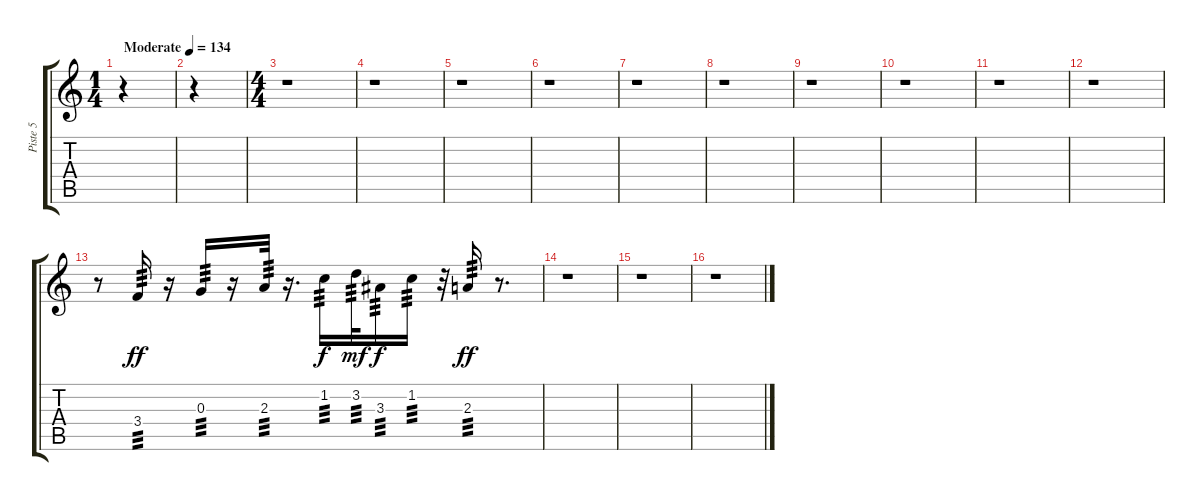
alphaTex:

\track ("Piste 5" "Piste 5") {instrument acousticguitarsteel}
\staff {score tabs}
\tuning (E4 B3 G3 D3 A2 E2) {hide}
\ts (1 4)
\tempo (134 "Moderate")
\clef g2
\ks c
r.4{dy ff instrument acousticguitarsteel} |
r.4 |
\ts (4 4)
r.1 |
r.1 |
r.1 |
r.1 |
r.1 |
r.1 |
r.1 |
r.1 |
r.1 |
r.1 |
r.8 3.4.16{tp 3} r.16 0.3.16{tp 3} r.16 2.3.32{tp 3} r.16{d} 1.2.16{tp 3 dy f} 3.2.32{tp 3 dy mf} 3.3.16{tp 3 dy f} 1.2.16{tp 3} r.32 2.3.16{tp 3 dy ff} r.8{d} |
r.1 |
r.1 |
r.1
